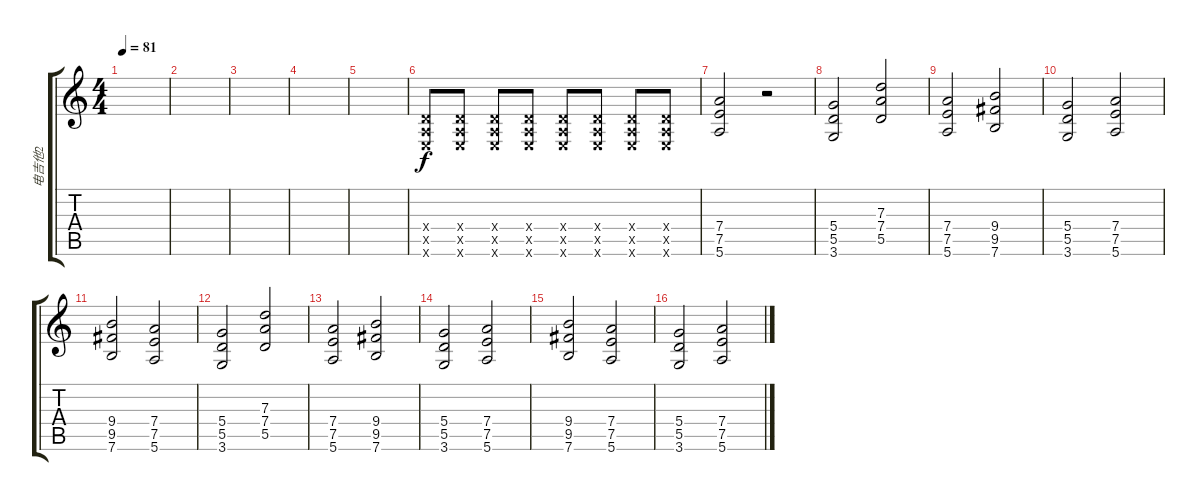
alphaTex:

\track ("电吉他2" "电吉他2") {instrument distortionguitar}
\staff {score tabs}
\tuning (E4 B3 G3 D3 A2 E2) {hide}
\ts (4 4)
\tempo 81
\clef g2
\ks c
|
|
|
|
|
(0.4{x} 0.5{x} 0.6{x}).8{dy f} (0.4{x} 0.5{x} 0.6{x}).8 (0.4{x} 0.5{x} 0.6{x}).8 (0.4{x} 0.5{x} 0.6{x}).8 (0.4{x} 0.5{x} 0.6{x}).8 (0.4{x} 0.5{x} 0.6{x}).8 (0.4{x} 0.5{x} 0.6{x}).8 (0.4{x} 0.5{x} 0.6{x}).8 |
(7.4 7.5 5.6).2 r.2 |
(5.4 5.5 3.6).2 (7.3 7.4 5.5).2 |
(7.4 7.5 5.6).2 (9.4 9.5 7.6).2 |
(5.4 5.5 3.6).2 (7.4 7.5 5.6).2 |
(9.4 9.5 7.6).2 (7.4 7.5 5.6).2 |
(5.4 5.5 3.6).2 (7.3 7.4 5.5).2 |
(7.4 7.5 5.6).2 (9.4 9.5 7.6).2 |
(5.4 5.5 3.6).2 (7.4 7.5 5.6).2 |
(9.4 9.5 7.6).2 (7.4 7.5 5.6).2 |
(5.4 5.5 3.6).2 (7.4 7.5 5.6).2
